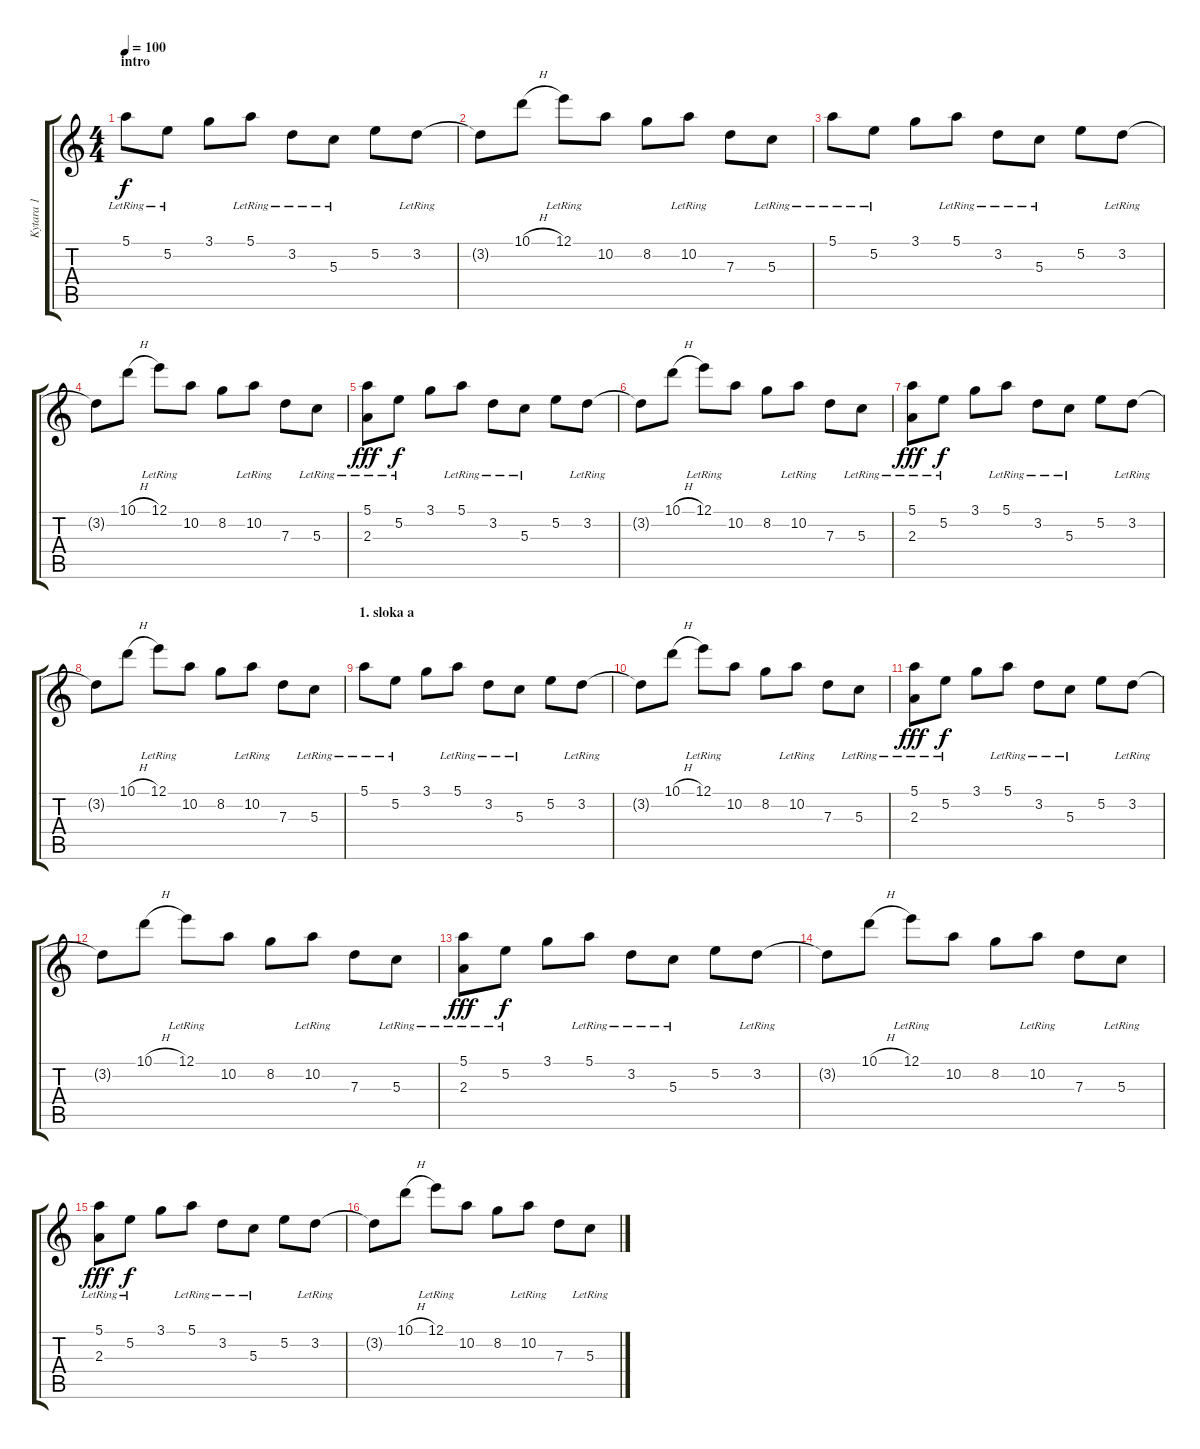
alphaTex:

\track ("Kytara 1" "Kytara 1") {instrument acousticguitarsteel}
\staff {score tabs}
\tuning (E4 B3 G3 D3 A2 E2) {hide}
\ts (4 4)
\section ("" "intro")
\tempo 100
\clef g2
\ks c
5.1{lr}.8{dy f instrument acousticguitarsteel} 5.2{lr}.8 3.1.8 5.1{lr}.8 3.2{lr}.8 5.3{lr}.8 5.2.8 3.2{lr}.8 |
3.2{t}.8 10.1{h}.8 12.1{lr}.8 10.2.8 8.2.8 10.2{lr}.8 7.3.8 5.3{lr}.8 |
5.1{lr}.8 5.2{lr}.8 3.1.8 5.1{lr}.8 3.2{lr}.8 5.3{lr}.8 5.2.8 3.2{lr}.8 |
3.2{t}.8 10.1{h}.8 12.1{lr}.8 10.2.8 8.2.8 10.2{lr}.8 7.3.8 5.3{lr}.8 |
(5.1{lr} 2.3{lr}).8{dy fff} 5.2{lr}.8{dy f} 3.1.8 5.1{lr}.8 3.2{lr}.8 5.3{lr}.8 5.2.8 3.2{lr}.8 |
3.2{t}.8 10.1{h}.8 12.1{lr}.8 10.2.8 8.2.8 10.2{lr}.8 7.3.8 5.3{lr}.8 |
(5.1{lr} 2.3{lr}).8{dy fff} 5.2{lr}.8{dy f} 3.1.8 5.1{lr}.8 3.2{lr}.8 5.3{lr}.8 5.2.8 3.2{lr}.8 |
3.2{t}.8 10.1{h}.8 12.1{lr}.8 10.2.8 8.2.8 10.2{lr}.8 7.3.8 5.3{lr}.8 |
\section ("" "1. sloka a")
5.1{lr}.8 5.2{lr}.8 3.1.8 5.1{lr}.8 3.2{lr}.8 5.3{lr}.8 5.2.8 3.2{lr}.8 |
3.2{t}.8 10.1{h}.8 12.1{lr}.8 10.2.8 8.2.8 10.2{lr}.8 7.3.8 5.3{lr}.8 |
(5.1{lr} 2.3{lr}).8{dy fff} 5.2{lr}.8{dy f} 3.1.8 5.1{lr}.8 3.2{lr}.8 5.3{lr}.8 5.2.8 3.2{lr}.8 |
3.2{t}.8 10.1{h}.8 12.1{lr}.8 10.2.8 8.2.8 10.2{lr}.8 7.3.8 5.3{lr}.8 |
(5.1{lr} 2.3{lr}).8{dy fff} 5.2{lr}.8{dy f} 3.1.8 5.1{lr}.8 3.2{lr}.8 5.3{lr}.8 5.2.8 3.2{lr}.8 |
3.2{t}.8 10.1{h}.8 12.1{lr}.8 10.2.8 8.2.8 10.2{lr}.8 7.3.8 5.3{lr}.8 |
(5.1{lr} 2.3{lr}).8{dy fff} 5.2{lr}.8{dy f} 3.1.8 5.1{lr}.8 3.2{lr}.8 5.3{lr}.8 5.2.8 3.2{lr}.8 |
3.2{t}.8 10.1{h}.8 12.1{lr}.8 10.2.8 8.2.8 10.2{lr}.8 7.3.8 5.3{lr}.8
